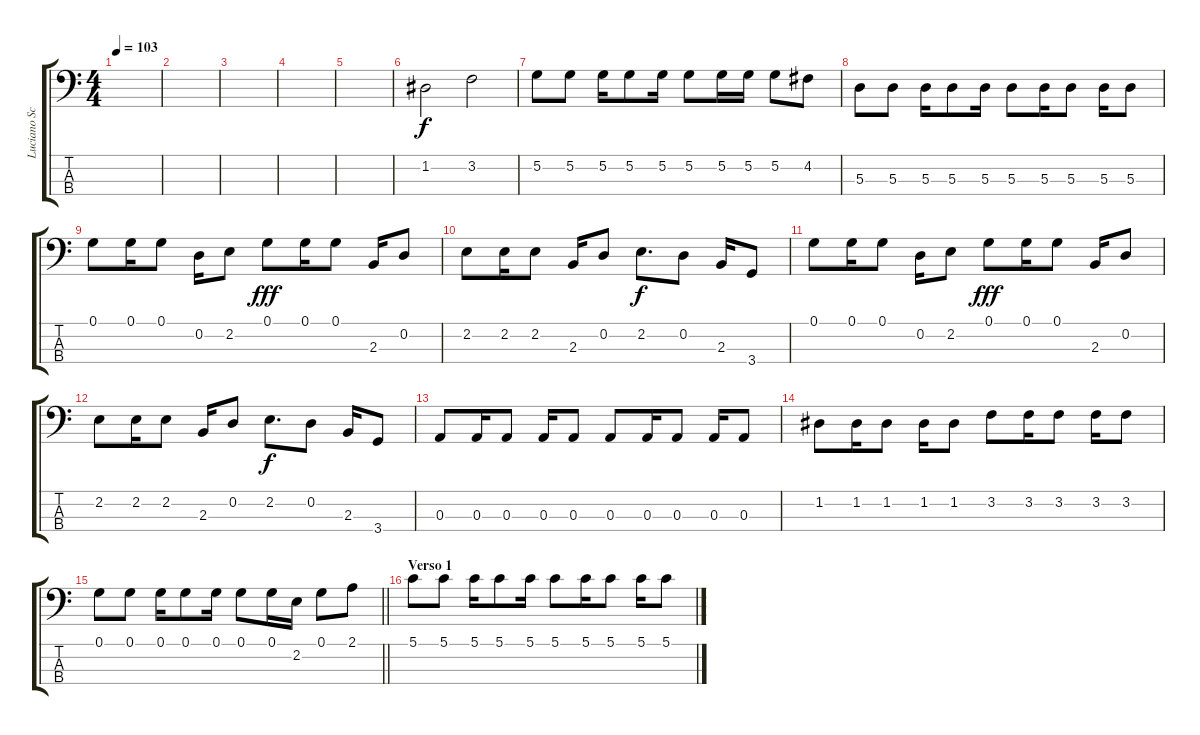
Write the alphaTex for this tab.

\track ("Luciano Scaglione" "Luciano Sc") {instrument electricbasspick}
\staff {score tabs}
\tuning (G2 D2 A1 E1) {hide}
\ts (4 4)
\tempo 103
\clef f4
\ks c
|
|
|
|
|
1.2.2 3.2.2 |
5.2.8 5.2.8 5.2.16 5.2.8 5.2.16 5.2.8 5.2.16 5.2.16 5.2.8 4.2.8 |
5.3.8 5.3.8 5.3.16 5.3.8 5.3.16 5.3.8 5.3.16 5.3.8 5.3.16 5.3.8 |
0.1.8 0.1.16 0.1.8 0.2.16 2.2.8 0.1.8{dy fff} 0.1.16 0.1.8 2.3.16 0.2.8 |
2.2.8 2.2.16 2.2.8 2.3.16 0.2.8 2.2.8{d dy f} 0.2.8 2.3.16 3.4.8 |
0.1.8 0.1.16 0.1.8 0.2.16 2.2.8 0.1.8{dy fff} 0.1.16 0.1.8 2.3.16 0.2.8 |
2.2.8 2.2.16 2.2.8 2.3.16 0.2.8 2.2.8{d dy f} 0.2.8 2.3.16 3.4.8 |
0.3.8 0.3.16 0.3.8 0.3.16 0.3.8 0.3.8 0.3.16 0.3.8 0.3.16 0.3.8 |
1.2.8 1.2.16 1.2.8 1.2.16 1.2.8 3.2.8 3.2.16 3.2.8 3.2.16 3.2.8 |
\barLineRight lightlight
0.1.8 0.1.8 0.1.16 0.1.8 0.1.16 0.1.8 0.1.16 2.2.16 0.1.8 2.1.8 |
\section ("" "Verso 1")
5.1.8 5.1.8 5.1.16 5.1.8 5.1.16 5.1.8 5.1.16 5.1.8 5.1.16 5.1.8
